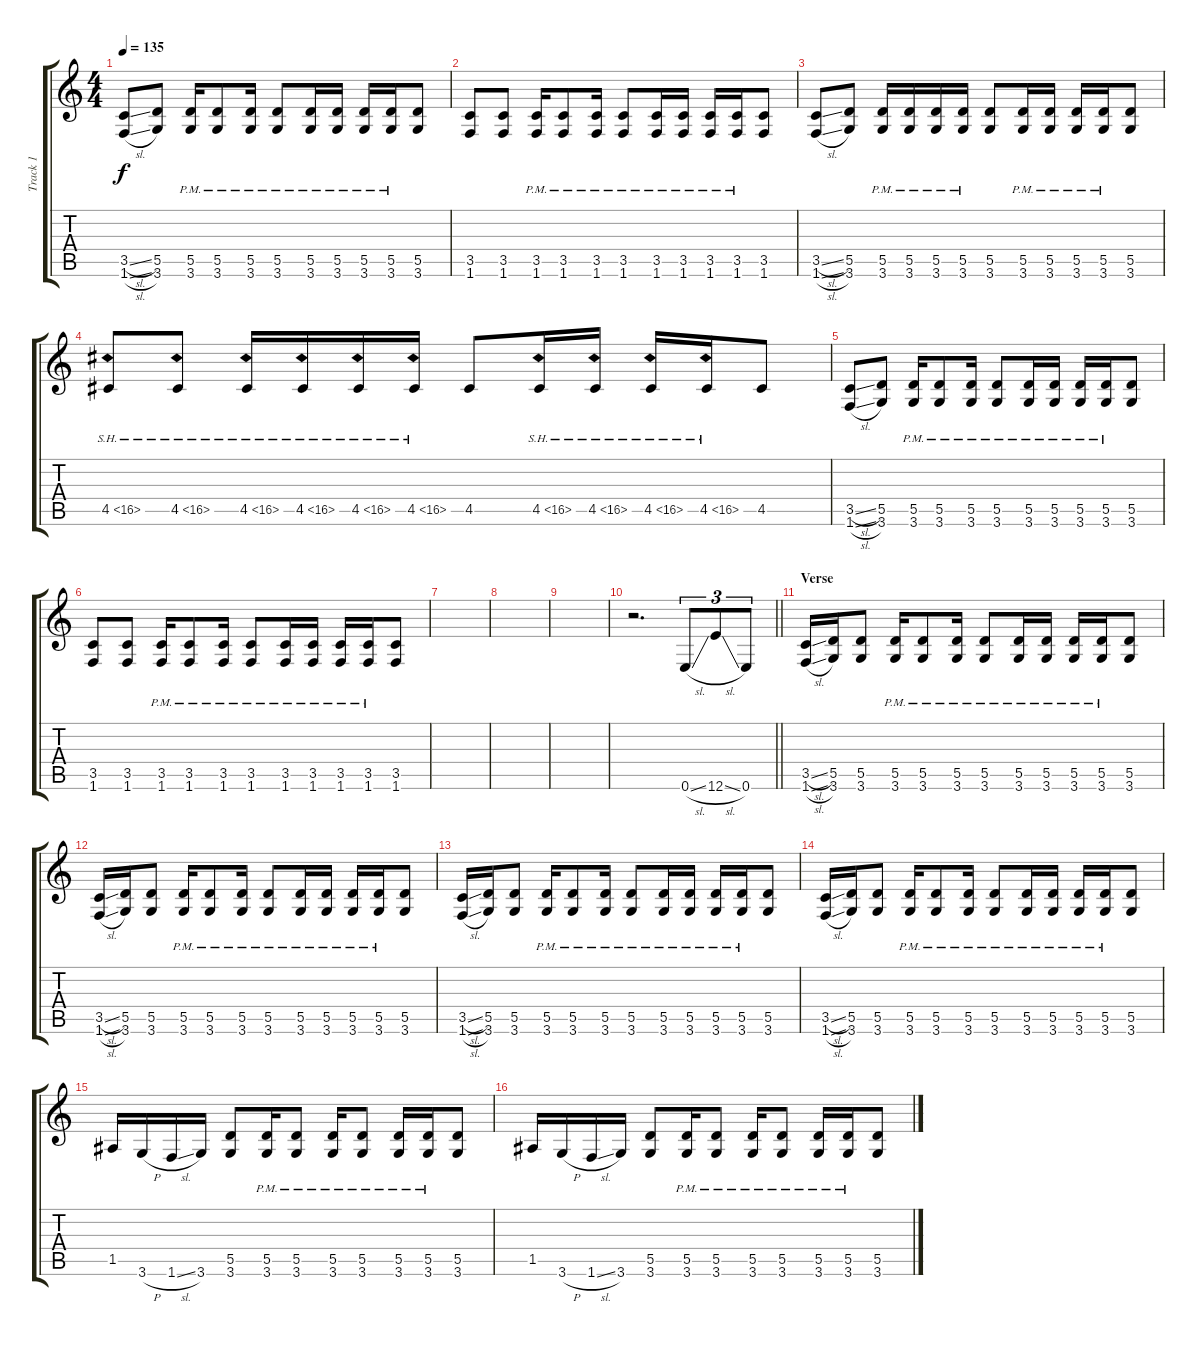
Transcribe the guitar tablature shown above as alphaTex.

\track ("Track 1" "Track 1") {instrument distortionguitar}
\staff {score tabs}
\tuning (E4 B3 G3 D3 A2 E2) {hide}
\ts (4 4)
\tempo 135
\clef g2
\ks c
(3.5{sl} 1.6{sl}).8{dy f} (5.5 3.6).8 (5.5{pm} 3.6{pm}).16 (5.5{pm} 3.6{pm}).8 (5.5{pm} 3.6{pm}).16 (5.5{pm} 3.6{pm}).8 (5.5{pm} 3.6{pm}).16 (5.5{pm} 3.6{pm}).16 (5.5{pm} 3.6{pm}).16 (5.5{pm} 3.6{pm}).16 (5.5 3.6).8 |
(3.5 1.6).8 (3.5 1.6).8 (3.5{pm} 1.6{pm}).16 (3.5{pm} 1.6{pm}).8 (3.5{pm} 1.6{pm}).16 (3.5{pm} 1.6{pm}).8 (3.5{pm} 1.6{pm}).16 (3.5{pm} 1.6{pm}).16 (3.5{pm} 1.6{pm}).16 (3.5{pm} 1.6{pm}).16 (3.5 1.6).8 |
(3.5{sl} 1.6{sl}).8 (5.5 3.6).8 (5.5{pm} 3.6{pm}).16 (5.5{pm} 3.6{pm}).16 (5.5{pm} 3.6{pm}).16 (5.5{pm} 3.6{pm}).16 (5.5 3.6).8 (5.5{pm} 3.6{pm}).16 (5.5{pm} 3.6{pm}).16 (5.5{pm} 3.6{pm}).16 (5.5{pm} 3.6{pm}).16 (5.5 3.6).8 |
4.5{sh 12}.8 4.5{sh 12}.8 4.5{sh 12}.16 4.5{sh 12}.16 4.5{sh 12}.16 4.5{sh 12}.16 4.5.8 4.5{sh 12}.16 4.5{sh 12}.16 4.5{sh 12}.16 4.5{sh 12}.16 4.5.8 |
(3.5{sl} 1.6{sl}).8 (5.5 3.6).8 (5.5{pm} 3.6{pm}).16 (5.5{pm} 3.6{pm}).8 (5.5{pm} 3.6{pm}).16 (5.5{pm} 3.6{pm}).8 (5.5{pm} 3.6{pm}).16 (5.5{pm} 3.6{pm}).16 (5.5{pm} 3.6{pm}).16 (5.5{pm} 3.6{pm}).16 (5.5 3.6).8 |
(3.5 1.6).8 (3.5 1.6).8 (3.5{pm} 1.6{pm}).16 (3.5{pm} 1.6{pm}).8 (3.5{pm} 1.6{pm}).16 (3.5{pm} 1.6{pm}).8 (3.5{pm} 1.6{pm}).16 (3.5{pm} 1.6{pm}).16 (3.5{pm} 1.6{pm}).16 (3.5{pm} 1.6{pm}).16 (3.5 1.6).8 |
|
|
|
\barLineRight lightlight
r.2{d} 0.6{sl}.8{tu (3 2)} 12.6{sl}.8{tu (3 2)} 0.6.8{tu (3 2)} |
\section ("" "Verse")
(3.5{sl} 1.6{sl}).16 (5.5 3.6).16 (5.5 3.6).8 (5.5{pm} 3.6{pm}).16 (5.5{pm} 3.6{pm}).8 (5.5{pm} 3.6{pm}).16 (5.5{pm} 3.6{pm}).8 (5.5{pm} 3.6{pm}).16 (5.5{pm} 3.6{pm}).16 (5.5{pm} 3.6{pm}).16 (5.5{pm} 3.6{pm}).16 (5.5 3.6).8 |
(3.5{sl} 1.6{sl}).16 (5.5 3.6).16 (5.5 3.6).8 (5.5{pm} 3.6{pm}).16 (5.5{pm} 3.6{pm}).8 (5.5{pm} 3.6{pm}).16 (5.5{pm} 3.6{pm}).8 (5.5{pm} 3.6{pm}).16 (5.5{pm} 3.6{pm}).16 (5.5{pm} 3.6{pm}).16 (5.5{pm} 3.6{pm}).16 (5.5 3.6).8 |
(3.5{sl} 1.6{sl}).16 (5.5 3.6).16 (5.5 3.6).8 (5.5{pm} 3.6{pm}).16 (5.5{pm} 3.6{pm}).8 (5.5{pm} 3.6{pm}).16 (5.5{pm} 3.6{pm}).8 (5.5{pm} 3.6{pm}).16 (5.5{pm} 3.6{pm}).16 (5.5{pm} 3.6{pm}).16 (5.5{pm} 3.6{pm}).16 (5.5 3.6).8 |
(3.5{sl} 1.6{sl}).16 (5.5 3.6).16 (5.5 3.6).8 (5.5{pm} 3.6{pm}).16 (5.5{pm} 3.6{pm}).8 (5.5{pm} 3.6{pm}).16 (5.5{pm} 3.6{pm}).8 (5.5{pm} 3.6{pm}).16 (5.5{pm} 3.6{pm}).16 (5.5{pm} 3.6{pm}).16 (5.5{pm} 3.6{pm}).16 (5.5 3.6).8 |
1.5.16 3.6{h}.16 1.6{sl}.16 3.6.16 (5.5 3.6).8 (5.5{pm} 3.6{pm}).16 (5.5{pm} 3.6{pm}).8 (5.5{pm} 3.6{pm}).16 (5.5{pm} 3.6{pm}).8 (5.5{pm} 3.6{pm}).16 (5.5{pm} 3.6{pm}).16 (5.5 3.6).8 |
1.5.16 3.6{h}.16 1.6{sl}.16 3.6.16 (5.5 3.6).8 (5.5{pm} 3.6{pm}).16 (5.5{pm} 3.6{pm}).8 (5.5{pm} 3.6{pm}).16 (5.5{pm} 3.6{pm}).8 (5.5{pm} 3.6{pm}).16 (5.5{pm} 3.6{pm}).16 (5.5 3.6).8
